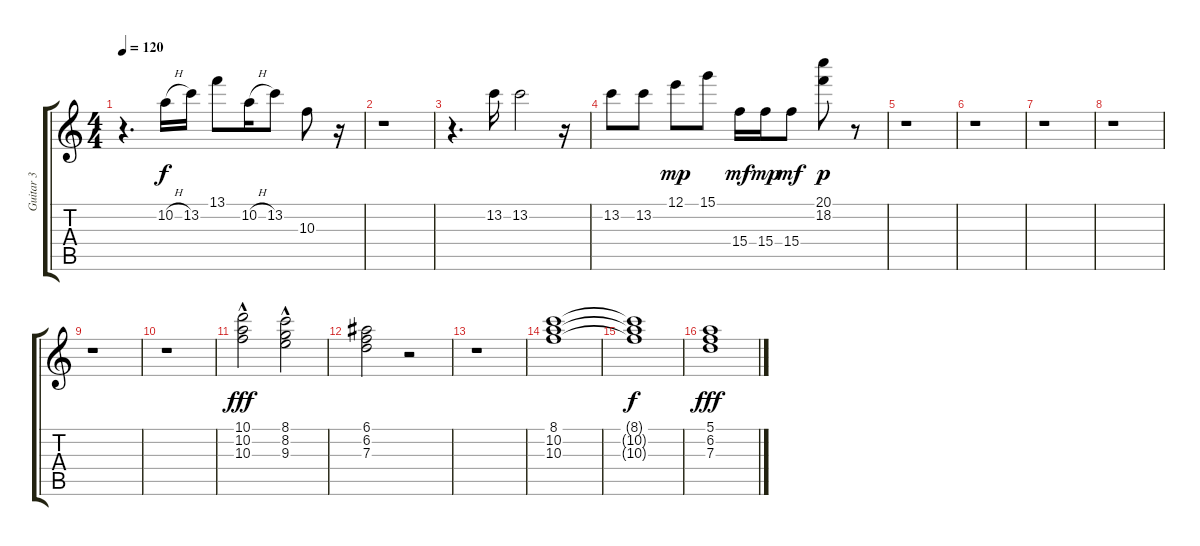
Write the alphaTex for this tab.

\track ("Guitar 3" "Guitar 3") {instrument distortionguitar}
\staff {score tabs}
\tuning (E4 B3 G3 D3 A2 E2) {hide}
\ts (4 4)
\tempo 120
\clef g2
\ks c
r.4{d dy f} 10.2{h}.16 13.2.16 13.1.8 10.2{h}.16 13.2.8 10.3.8 r.16 |
r.1 |
r.4{d} 13.2.16 13.2.2 r.16 |
13.2.8 13.2.8 12.1.8{dy mp} 15.1.8 15.4.16{dy mf} 15.4.16{dy mp} 15.4.8{dy mf} (20.1 18.2).8{dy p} r.8 |
r.1 |
r.1 |
r.1 |
r.1 |
r.1 |
r.1 |
(10.1 10.2 10.3{hac}).2{dy fff} (8.1 8.2 9.3{hac}).2 |
(6.1 6.2 7.3).2 r.2 |
r.1 |
(8.1 10.2 10.3).1 |
(8.1{t} 10.2{t} 10.3{t}).1{dy f} |
(5.1 6.2 7.3).1{dy fff}
